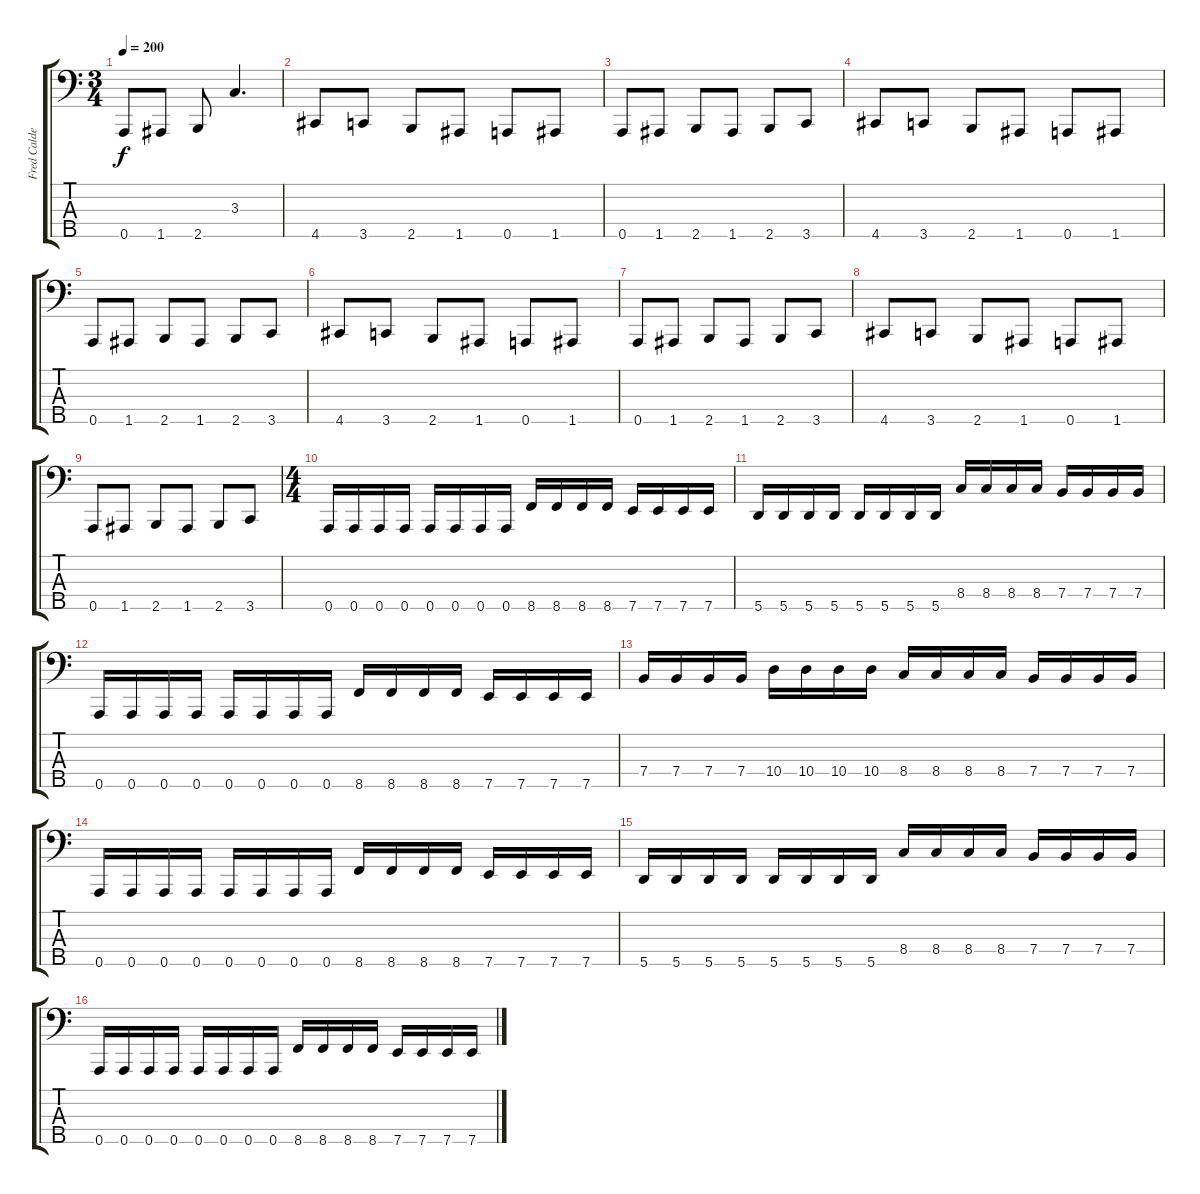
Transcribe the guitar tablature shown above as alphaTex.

\track ("Fred Calderon" "Fred Calde") {instrument electricbasspick}
\staff {score tabs}
\tuning (G2 D2 A1 E1 A0) {hide}
\ts (3 4)
\tempo 200
\clef f4
\ks c
0.5.8{dy f} 1.5.8 2.5.8 3.3.4{d} |
4.5.8 3.5.8 2.5.8 1.5.8 0.5.8 1.5.8 |
0.5.8 1.5.8 2.5.8 1.5.8 2.5.8 3.5.8 |
4.5.8 3.5.8 2.5.8 1.5.8 0.5.8 1.5.8 |
0.5.8 1.5.8 2.5.8 1.5.8 2.5.8 3.5.8 |
4.5.8 3.5.8 2.5.8 1.5.8 0.5.8 1.5.8 |
0.5.8 1.5.8 2.5.8 1.5.8 2.5.8 3.5.8 |
4.5.8 3.5.8 2.5.8 1.5.8 0.5.8 1.5.8 |
0.5.8 1.5.8 2.5.8 1.5.8 2.5.8 3.5.8 |
\ts (4 4)
0.5.16 0.5.16 0.5.16 0.5.16 0.5.16 0.5.16 0.5.16 0.5.16 8.5.16 8.5.16 8.5.16 8.5.16 7.5.16 7.5.16 7.5.16 7.5.16 |
5.5.16 5.5.16 5.5.16 5.5.16 5.5.16 5.5.16 5.5.16 5.5.16 8.4.16 8.4.16 8.4.16 8.4.16 7.4.16 7.4.16 7.4.16 7.4.16 |
0.5.16 0.5.16 0.5.16 0.5.16 0.5.16 0.5.16 0.5.16 0.5.16 8.5.16 8.5.16 8.5.16 8.5.16 7.5.16 7.5.16 7.5.16 7.5.16 |
7.4.16 7.4.16 7.4.16 7.4.16 10.4.16 10.4.16 10.4.16 10.4.16 8.4.16 8.4.16 8.4.16 8.4.16 7.4.16 7.4.16 7.4.16 7.4.16 |
0.5.16 0.5.16 0.5.16 0.5.16 0.5.16 0.5.16 0.5.16 0.5.16 8.5.16 8.5.16 8.5.16 8.5.16 7.5.16 7.5.16 7.5.16 7.5.16 |
5.5.16 5.5.16 5.5.16 5.5.16 5.5.16 5.5.16 5.5.16 5.5.16 8.4.16 8.4.16 8.4.16 8.4.16 7.4.16 7.4.16 7.4.16 7.4.16 |
0.5.16 0.5.16 0.5.16 0.5.16 0.5.16 0.5.16 0.5.16 0.5.16 8.5.16 8.5.16 8.5.16 8.5.16 7.5.16 7.5.16 7.5.16 7.5.16
